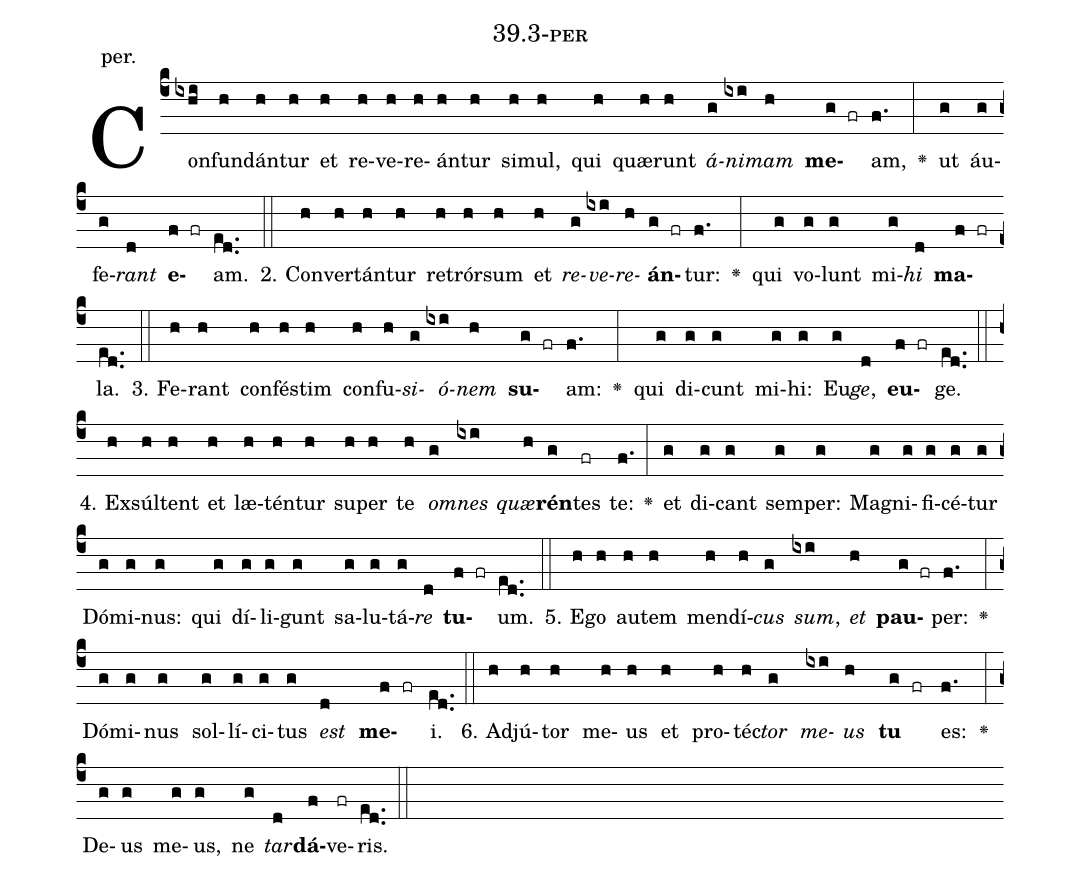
name: 39.3-per;
annotation: per.;
%%
(c4)Con(ixhi)fun(h)dán(h)tur(h) et(h) re(h)ve(h)re(h)án(h)tur(h) si(h)mul,(h) qui(h) quæ(h)runt(h) <i>á</i>(g)<i>ni</i>(ixi)<i>mam</i>(h) <b>me</b>(g fr)am,(f.) <v>\greheightstar</v>(:) ut(g) áu(g)fe(g)<i>rant</i>(d) <b>e</b>(f fr)am.(ed..) (::)
2. Con(h)ver(h)tán(h)tur(h) re(h)trór(h)sum(h) et(h) <i>re</i>(g)<i>ve</i>(ixi)<i>re</i>(h)<b>án</b>(g fr)tur:(f.) <v>\greheightstar</v>(:) qui(g) vo(g)lunt(g) mi(g)<i>hi</i>(d) <b>ma</b>(f fr)la.(ed..) (::)
3. Fe(h)rant(h) con(h)fés(h)tim(h) con(h)fu(h)<i>si</i>(g)<i>ó</i>(ixi)<i>nem</i>(h) <b>su</b>(g fr)am:(f.) <v>\greheightstar</v>(:) qui(g) di(g)cunt(g) mi(g)hi:(g) Eu(g)<i>ge</i>,(d) <b>eu</b>(f fr)ge.(ed..) (::)
4. Ex(h)súl(h)tent(h) et(h) læ(h)tén(h)tur(h) su(h)per(h) te(h) <i>om</i>(g)<i>nes</i>(ixi) <i>quæ</i>(h)<b>rén</b>(g)tes(fr) te:(f.) <v>\greheightstar</v>(:) et(g) di(g)cant(g) sem(g)per:(g) Ma(g)gni(g)fi(g)cé(g)tur(g) Dó(g)mi(g)nus:(g) qui(g) dí(g)li(g)gunt(g) sa(g)lu(g)tá(g)<i>re</i>(d) <b>tu</b>(f fr)um.(ed..) (::)
5. E(h)go(h) au(h)tem(h) men(h)dí(h)<i>cus</i>(g) <i>sum</i>,(ixi) <i>et</i>(h) <b>pau</b>(g fr)per:(f.) <v>\greheightstar</v>(:) Dó(g)mi(g)nus(g) sol(g)lí(g)ci(g)tus(g) <i>est</i>(d) <b>me</b>(f fr)i.(ed..) (::)
6. Ad(h)jú(h)tor(h) me(h)us(h) et(h) pro(h)téc(h)<i>tor</i>(g) <i>me</i>(ixi)<i>us</i>(h) <b>tu</b>(g fr) es:(f.) <v>\greheightstar</v>(:) De(g)us(g) me(g)us,(g) ne(g) <i>tar</i>(d)<b>dá</b>(f)ve(fr)ris.(ed..) (::)
